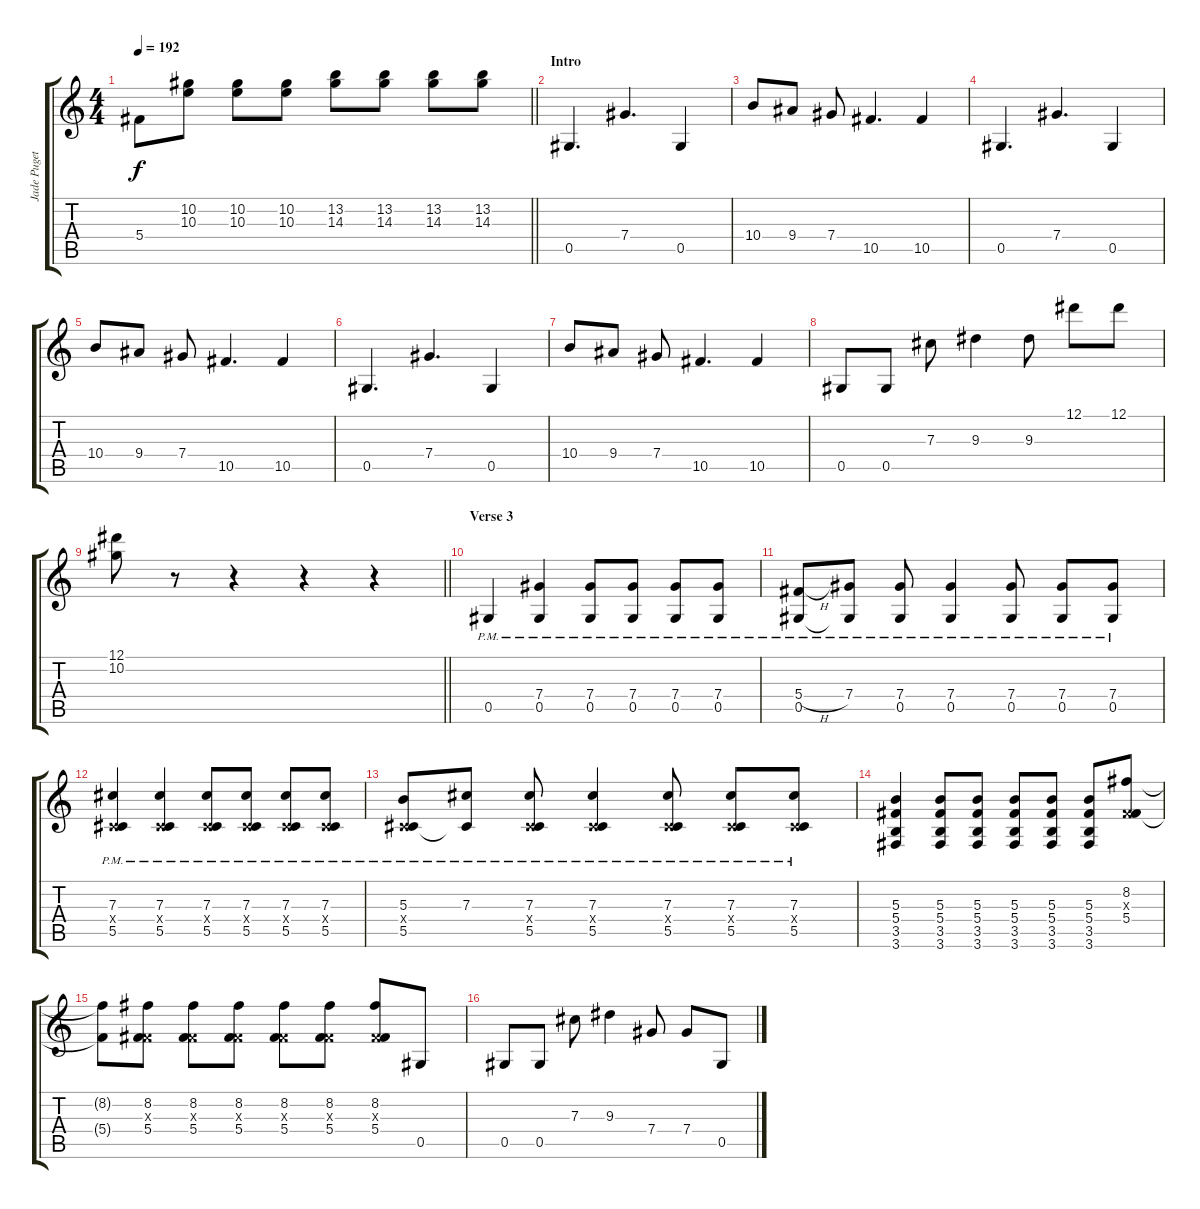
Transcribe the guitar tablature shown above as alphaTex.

\track ("Jade Puget" "Jade Puget") {instrument distortionguitar}
\staff {score tabs}
\tuning (Eb4 Bb3 Gb3 Db3 Ab2 Eb2) {hide}
\ts (4 4)
\tempo 192
\clef g2
\barLineRight lightlight
\ks c
5.4{t}.8{dy f} (10.2 10.3).8 (10.2 10.3).8 (10.2 10.3).8 (13.2 14.3).8 (13.2 14.3).8 (13.2 14.3).8 (13.2 14.3).8 |
\section ("" "Intro")
0.5.4{d} 7.4.4{d} 0.5.4 |
10.4.8 9.4.8 7.4.8 10.5.4{d} 10.5.4 |
0.5.4{d} 7.4.4{d} 0.5.4 |
10.4.8 9.4.8 7.4.8 10.5.4{d} 10.5.4 |
0.5.4{d} 7.4.4{d} 0.5.4 |
10.4.8 9.4.8 7.4.8 10.5.4{d} 10.5.4 |
0.5.8 0.5.8 7.3.8 9.3.4 9.3.8 12.1.8 12.1.8 |
\barLineRight lightlight
(12.1 10.2).8 r.8 r.4 r.4 r.4 |
\section ("" "Verse 3")
0.5{pm}.4 (7.4{pm} 0.5{pm}).4 (7.4{pm} 0.5{pm}).8 (7.4{pm} 0.5{pm}).8 (7.4{pm} 0.5{pm}).8 (7.4{pm} 0.5{pm}).8 |
(5.4{h pm} 0.5{pm}).8 (7.4{pm} 0.5{t}).8 (7.4{pm} 0.5{pm}).8 (7.4{pm} 0.5{pm}).4 (7.4{pm} 0.5{pm}).8 (7.4{pm} 0.5{pm}).8 (7.4{pm} 0.5{pm}).8 |
(7.3{pm} 0.4{x} 5.5{pm}).4 (7.3{pm} 0.4{x} 5.5{pm}).4 (7.3{pm} 0.4{x} 5.5{pm}).8 (7.3{pm} 0.4{x} 5.5{pm}).8 (7.3{pm} 0.4{x} 5.5{pm}).8 (7.3{pm} 0.4{x} 5.5{pm}).8 |
(5.3{pm} 0.4{x} 5.5{pm}).8 (7.3{pm} 5.5{t}).8 (7.3{pm} 0.4{x} 5.5{pm}).8 (7.3{pm} 0.4{x} 5.5{pm}).4 (7.3{pm} 0.4{x} 5.5{pm}).8 (7.3{pm} 0.4{x} 5.5{pm}).8 (7.3{pm} 0.4{x} 5.5{pm}).8 |
(5.3 5.4 3.5 3.6).4 (5.3 5.4 3.5 3.6).8 (5.3 5.4 3.5 3.6).8 (5.3 5.4 3.5 3.6).8 (5.3 5.4 3.5 3.6).8 (5.3 5.4 3.5 3.6).8 (8.2 0.3{x} 5.4).8 |
(8.2{t} 5.4{t}).8 (8.2 0.3{x} 5.4).8 (8.2 0.3{x} 5.4).8 (8.2 0.3{x} 5.4).8 (8.2 0.3{x} 5.4).8 (8.2 0.3{x} 5.4).8 (8.2 0.3{x} 5.4).8 0.5.8 |
0.5.8 0.5.8 7.3.8 9.3.4 7.4.8 7.4.8 0.5.8
